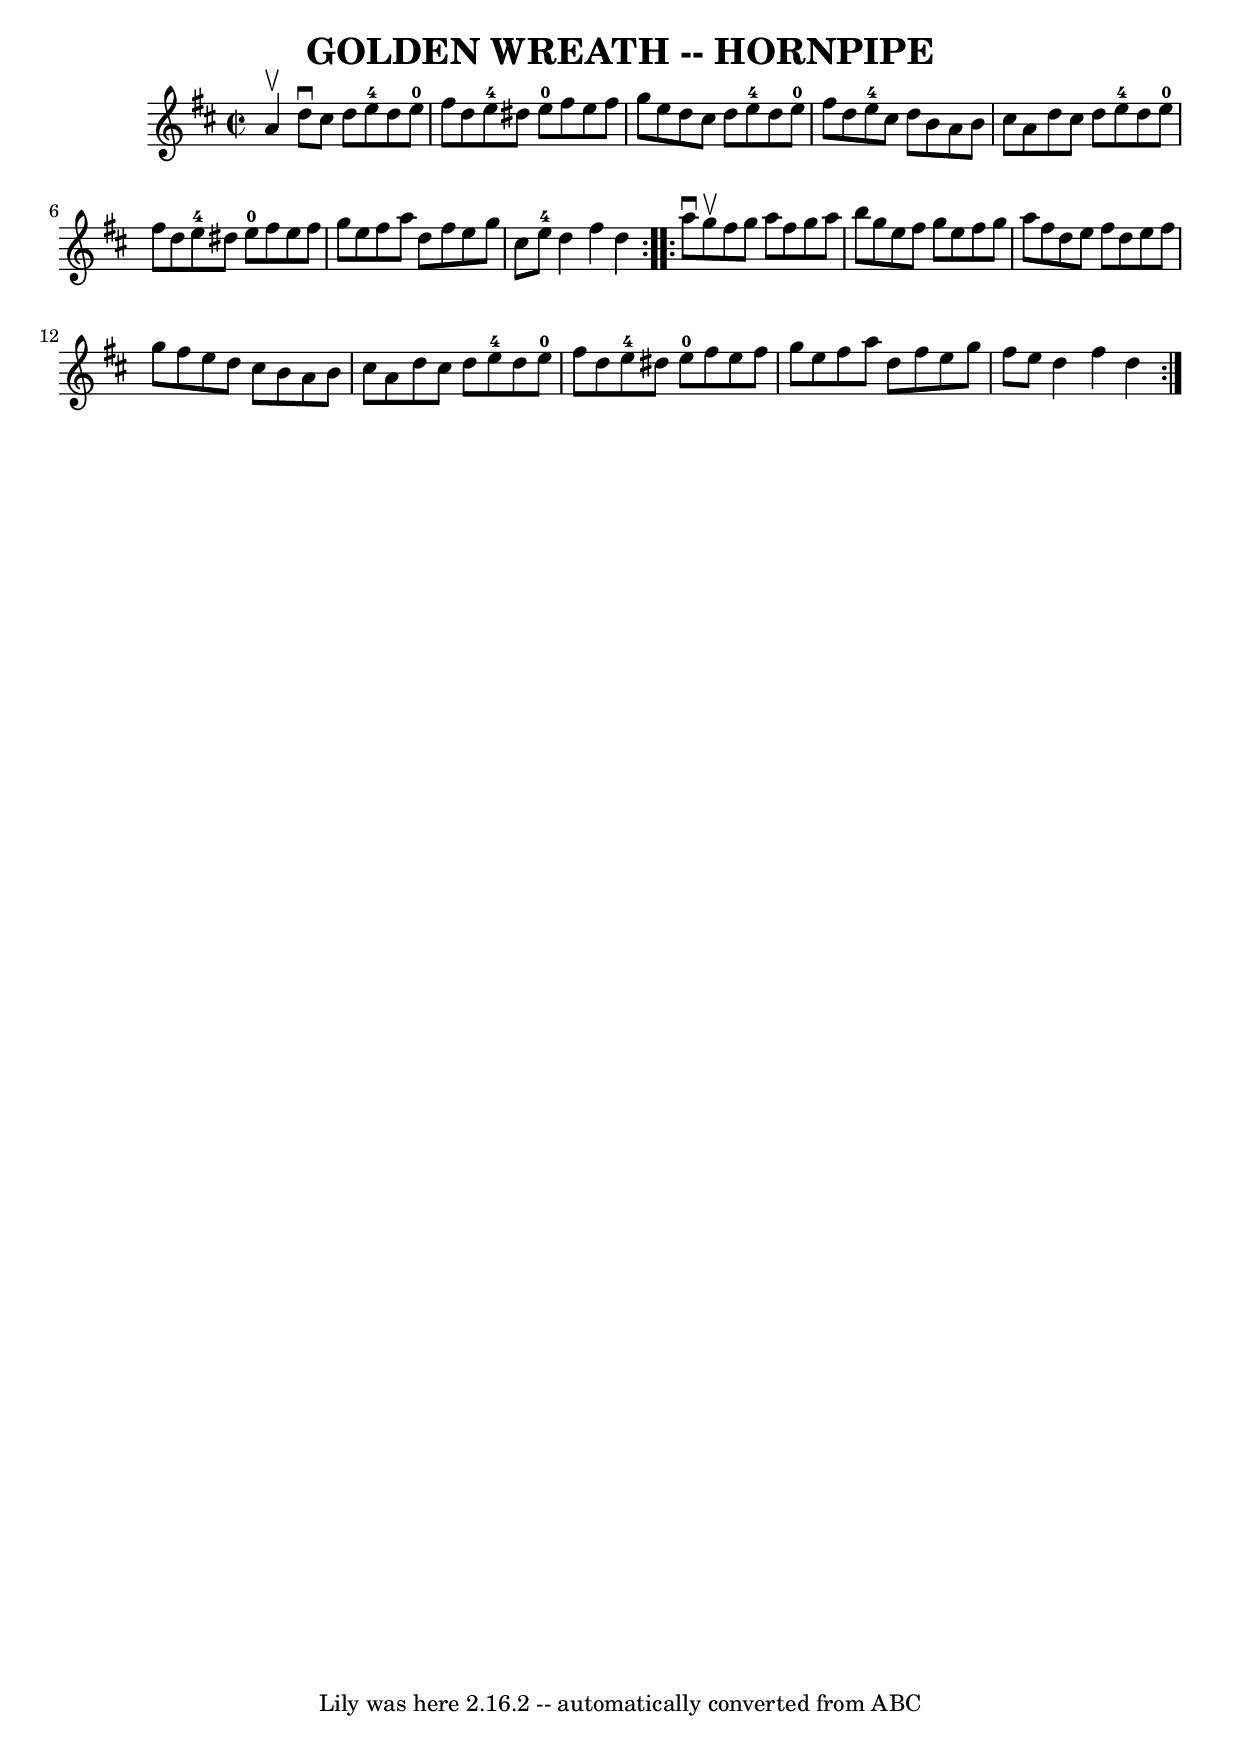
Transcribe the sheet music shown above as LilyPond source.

\version "2.16.2"
\include "Mammoth.ily"
\header {
  %% book = "Ryan's Mammoth Collection of Fiddle Tunes"
  crossRefNumber = "1"
  footnotes = ""
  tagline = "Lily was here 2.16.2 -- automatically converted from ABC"
  title = "GOLDEN WREATH -- HORNPIPE"

}
voicedefault =  {



  \repeat volta 2 {

    \override Staff.TimeSignature #'style = #'C
    \time 2/2 
    \key d \major a'4^\upbow       |
    d''8^\downbow cis''8 
    d''8 e''8-4 d''8 e''8-0 fis''8 d''8    |
    e''8 
    -4 dis''8 e''8-0 fis''8 e''8 fis''8 g''8 e''8    
    |
    d''8 cis''8 d''8 e''8-4 d''8 e''8-0 fis''8    
    d''8    |
    e''8-4 cis''8 d''8 b'8 a'8 b'8 cis''8  
    a'8    |
    |
    d''8 cis''8 d''8 e''8-4 d''8    
    e''8-0 fis''8 d''8    |
    e''8-4 dis''8 e''8-0   
    fis''8 e''8 fis''8 g''8 e''8    |
    fis''8 a''8 d''8   
    fis''8 e''8 g''8 cis''8 e''8-4   |
    d''4 fis''4    
    d''4    
  }     
  \repeat volta 2 {
    a''8^\downbow g''8^\upbow       |
    
    fis''8 g''8 a''8 fis''8 g''8 a''8 b''8 g''8    |
    
    e''8 fis''8 g''8 e''8 fis''8 g''8 a''8 fis''8    |
    
    d''8 e''8 fis''8 d''8 e''8 fis''8 g''8 fis''8    |
    
    e''8 d''8 cis''8 b'8 a'8 b'8 cis''8 a'8    |
    
    |
    d''8 cis''8 d''8 e''8-4 d''8 e''8-0 fis''8    
    d''8    |
    e''8-4 dis''8 e''8-0 fis''8 e''8 fis''8 
    g''8 e''8    |
    fis''8 a''8 d''8 fis''8 e''8 g''8  
    fis''8 e''8    |
    d''4 fis''4 d''4    
  }   

}

\score{
  <<

    \context Staff="default"
    {
      \voicedefault 
      
    }

  >>
  \layout {
    
  }
  \midi {
  }

}
